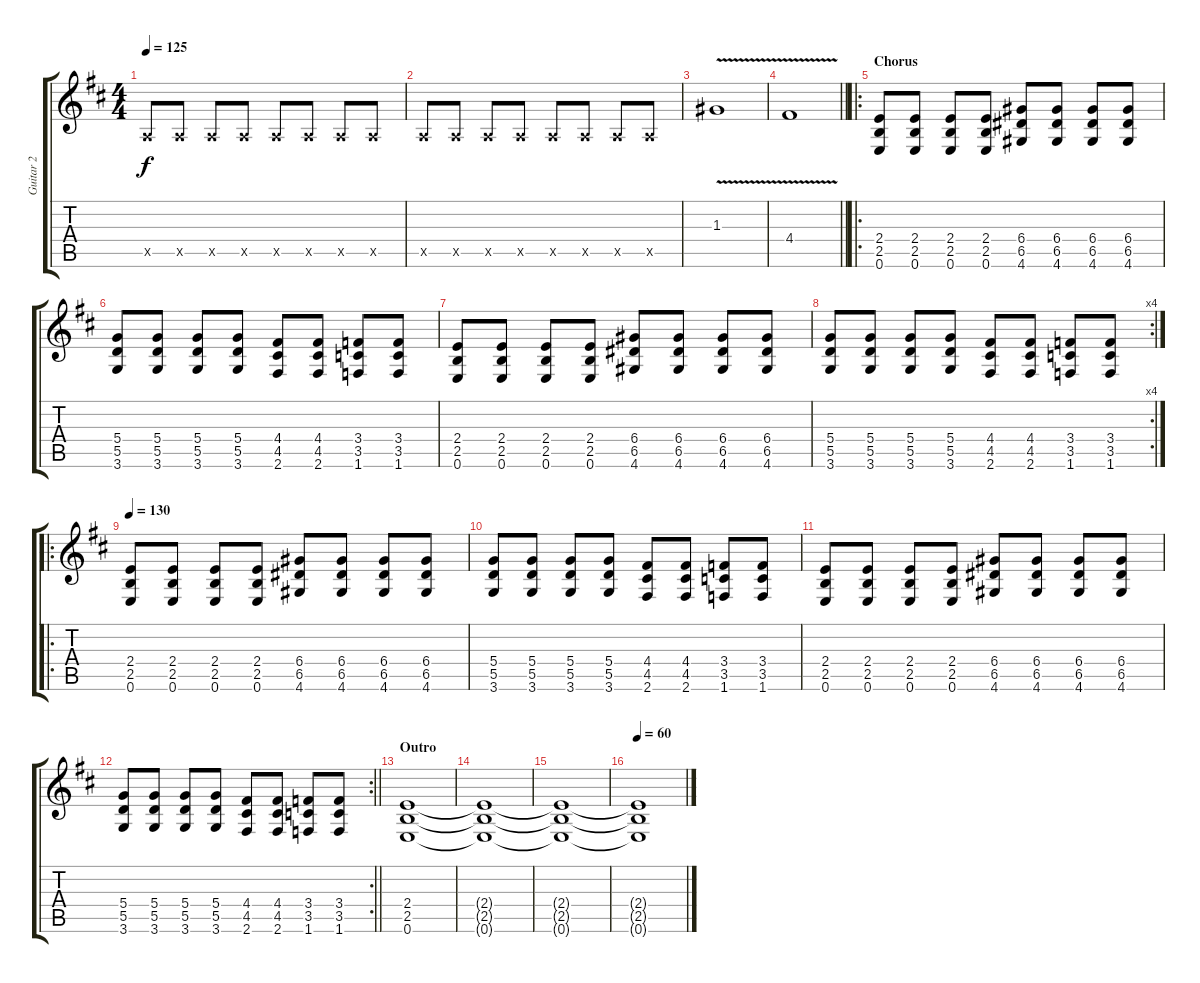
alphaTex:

\track ("Guitar 2" "Guitar 2") {instrument distortionguitar}
\staff {score tabs}
\tuning (E4 B3 G3 D3 A2 E2) {hide}
\ts (4 4)
\tempo 125
\clef g2
\ks d
0.5{x}.8{dy f} 0.5{x}.8 0.5{x}.8 0.5{x}.8 0.5{x}.8 0.5{x}.8 0.5{x}.8 0.5{x}.8 |
0.5{x}.8 0.5{x}.8 0.5{x}.8 0.5{x}.8 0.5{x}.8 0.5{x}.8 0.5{x}.8 0.5{x}.8 |
1.3{v}.1 |
\barLineRight lightlight
4.4{v}.1 |
\ro
\section ("" "Chorus")
(2.4 2.5 0.6).8 (2.4 2.5 0.6).8 (2.4 2.5 0.6).8 (2.4 2.5 0.6).8 (6.4 6.5 4.6).8 (6.4 6.5 4.6).8 (6.4 6.5 4.6).8 (6.4 6.5 4.6).8 |
(5.4 5.5 3.6).8 (5.4 5.5 3.6).8 (5.4 5.5 3.6).8 (5.4 5.5 3.6).8 (4.4 4.5 2.6).8 (4.4 4.5 2.6).8 (3.4 3.5 1.6).8 (3.4 3.5 1.6).8 |
(2.4 2.5 0.6).8 (2.4 2.5 0.6).8 (2.4 2.5 0.6).8 (2.4 2.5 0.6).8 (6.4 6.5 4.6).8 (6.4 6.5 4.6).8 (6.4 6.5 4.6).8 (6.4 6.5 4.6).8 |
\rc 4
(5.4 5.5 3.6).8 (5.4 5.5 3.6).8 (5.4 5.5 3.6).8 (5.4 5.5 3.6).8 (4.4 4.5 2.6).8 (4.4 4.5 2.6).8 (3.4 3.5 1.6).8 (3.4 3.5 1.6).8 |
\ro
\tempo 130
(2.4 2.5 0.6).8 (2.4 2.5 0.6).8 (2.4 2.5 0.6).8 (2.4 2.5 0.6).8 (6.4 6.5 4.6).8 (6.4 6.5 4.6).8 (6.4 6.5 4.6).8 (6.4 6.5 4.6).8 |
(5.4 5.5 3.6).8 (5.4 5.5 3.6).8 (5.4 5.5 3.6).8 (5.4 5.5 3.6).8 (4.4 4.5 2.6).8 (4.4 4.5 2.6).8 (3.4 3.5 1.6).8 (3.4 3.5 1.6).8 |
(2.4 2.5 0.6).8 (2.4 2.5 0.6).8 (2.4 2.5 0.6).8 (2.4 2.5 0.6).8 (6.4 6.5 4.6).8 (6.4 6.5 4.6).8 (6.4 6.5 4.6).8 (6.4 6.5 4.6).8 |
\rc 2
\barLineRight lightlight
(5.4 5.5 3.6).8 (5.4 5.5 3.6).8 (5.4 5.5 3.6).8 (5.4 5.5 3.6).8 (4.4 4.5 2.6).8 (4.4 4.5 2.6).8 (3.4 3.5 1.6).8 (3.4 3.5 1.6).8 |
\section ("" "Outro")
(2.4 2.5 0.6).1 |
(2.4{t} 2.5{t} 0.6{t}).1 |
(2.4{t} 2.5{t} 0.6{t}).1 |
\tempo 60
(2.4{t} 2.5{t} 0.6{t}).1
